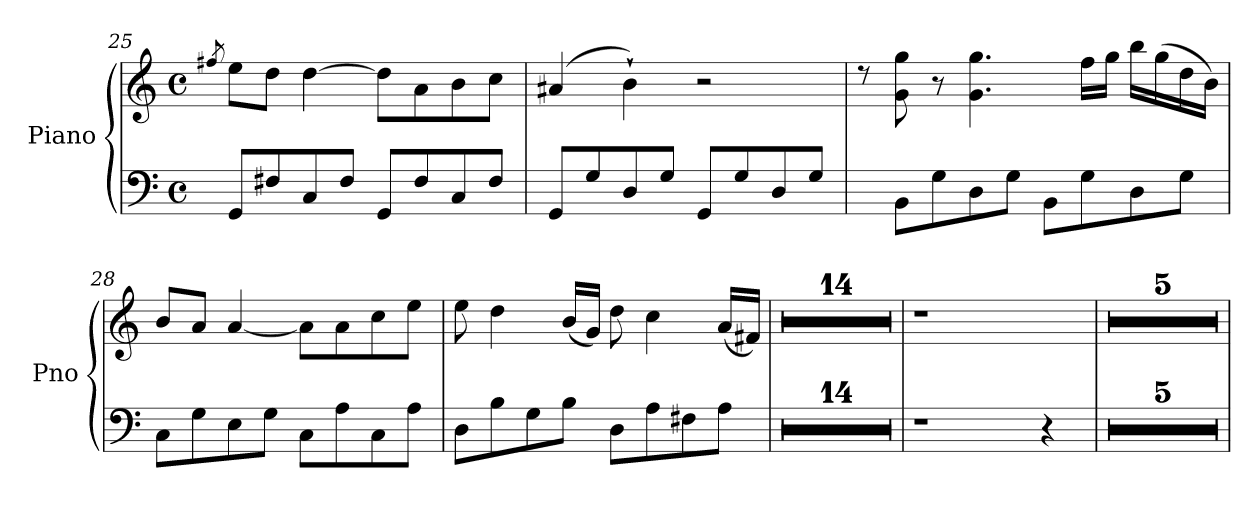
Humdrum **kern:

**kern	**kern
*part1	*part1
*staff2	*staff1
*I"Piano	*
*I'Pno	*
*clefF4	*clefG2
*k[]	*k[]
*M4/4	*M4/4
*met(c)	*met(c)
=25	=25
.	8qff#X/
8GG/L	8ee\L
8F#X/	8dd\J
8C/	[4dd\
8F#/J	.
8GG/L	8dd\L]
8F#/	8a\
8C/	8b\
8F#/J	8cc\J
!!LO:LB:g=z
=26	=26
8GG/L	(>4a#X/
8G/	.
8D/	4b`\)
8G/J	.
8GG/L	2r
8G/	.
8D/	.
8G/J	.
=27	=27
8ryy	8rdd
8BB\L	8g\ 8gg\
8G\	8r
8D\	4.g\ 4.gg\
8G\J	.
8BB\L	.
8G\	16ff\LL
.	16gg\JJ
8D\	16bb\LL
.	(>16gg\
8G\J	16dd\
.	16b\JJ)
=28	=28
8C\L	8b/L
8G\	8a/J
8E\	[4a/
8G\J	.
8C\L	8a\L]
8A\	8a\
8C\	8cc\
8A\J	8ee\J
=29	=29
8D\L	8ee\
8B\	4dd\
8G\	.
8B\J	(<16b/LL
.	16g/JJ)
8D\L	8dd\
8A\	4cc\
8F#X\	.
8A\J	(<16a/LL
.	16f#X/JJ)
!!LO:LB:g=z
=30	=30
1r	1r
=31	=31
1r	1r
=32	=32
1r	1r
!!LO:LB:g=z
=33	=33
1r	1r
=34	=34
1r	1r
=35	=35
1r	1r
=36	=36
1r	1r
=37	=37
1r	1r
!!LO:LB:g=z
=38	=38
1r	1r
=39	=39
1r	1r
=40	=40
1r	1r
=41	=41
1r	1r
!!LO:LB:g=z
=42	=42
1r	1r
=43	=43
1r	1r
=44	=44
1r	1r
4r	4ryy
=45	=45
1ryy	1r
!!LO:LB:g=z
=46	=46
1r	1r
=47	=47
1r	1r
=48	=48
1r	1r
=49	=49
1r	1r
=	=
*-	*-
